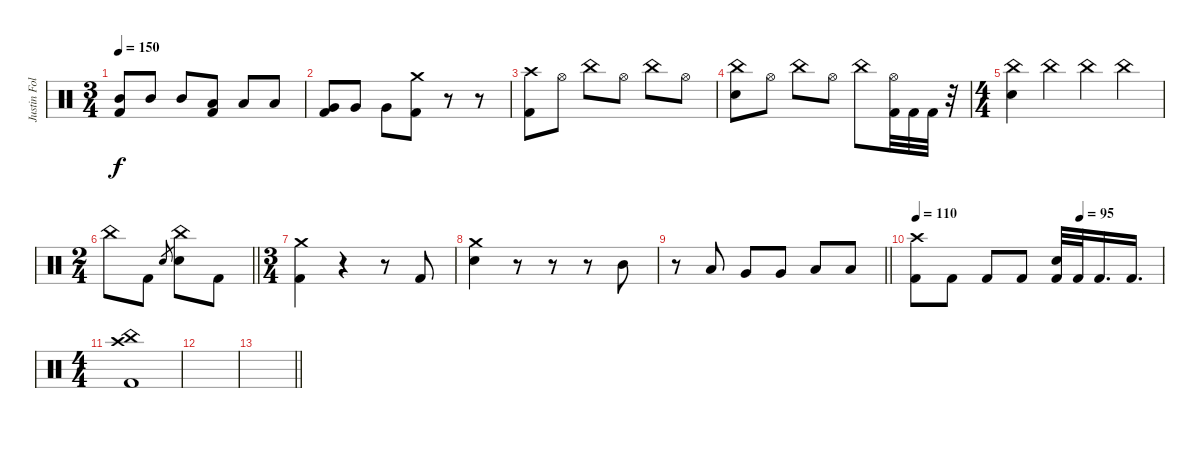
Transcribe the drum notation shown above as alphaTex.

\track ("Justin Foley" "Justin Fol") {instrument percussion}
\staff {score}
\articulation defaults
\ts (3 4)
\tempo 150
\clef neutral
\ks c
("Mid Tom (hit)" "Kick (hit) 2").8{dy f} "Mid Tom (hit)".8 "Mid Tom (hit)".8 ("Low Tom (hit)" "Kick (hit) 2").8 "Low Tom (hit)".8 "Low Tom (hit)".8 |
("Very Low Tom (hit)" "Kick (hit) 2").8 "Very Low Tom (hit)".8 "Very Low Tom (hit)".8 ("Crash medium (hit)" "Kick (hit) 2").8 r.8 r.8 |
("Crash high (hit)" "Kick (hit) 2").8{balance 8} "Hi-Hat (open)".8 "China (hit)".8 "Hi-Hat (open)".8 "China (hit)".8 "Hi-Hat (open)".8 |
("China (hit)" "Snare (hit) 2").8 "Hi-Hat (open)".8 "China (hit)".8 "Hi-Hat (open)".8 "China (hit)".8 ("Hi-Hat (open)" "Kick (hit) 2").32 "Kick (hit) 2".32 "Kick (hit) 2".32 r.32 |
\ts (4 4)
("China (hit)" "Snare (hit) 2").4 "China (hit)".4 "China (hit)".4 "China (hit)".4 |
\ts (2 4)
\barLineRight lightlight "China (hit)".8 "Kick (hit) 2".8 "Snare (hit) 2".8{gr}
("China (hit)" "Snare (hit) 2").8 "Kick (hit) 2".8 |
\ts (3 4)
("Crash medium (hit)" "Kick (hit) 2").4 r.4 r.8 "Kick (hit) 2".8 |
("Crash medium (hit)" "Snare (hit) 2").4 r.8 r.8 r.8 "Mid Tom (hit)".8 |
\barLineRight lightlight
r.8 "Low Tom (hit)".8 "Very Low Tom (hit)".8 "Very Low Tom (hit)".8 "Low Floor Tom (hit)".8 "Low Floor Tom (hit)".8 |
\tempo 110
\tempo (95 0.6666666666666666)
("Crash high (hit)" "Kick (hit) 2").8 "Kick (hit) 2".8 "Kick (hit) 2".8 "Kick (hit) 2".8 ("Snare (hit) 2" "Kick (hit) 2").32 "Kick (hit) 2".32 "Kick (hit) 2".16{d} "Kick (hit) 2".16{d} |
\ts (4 4)
("China (hit)" "Crash high (hit)" "Kick (hit) 2").1 |
|
\barLineRight lightlight
